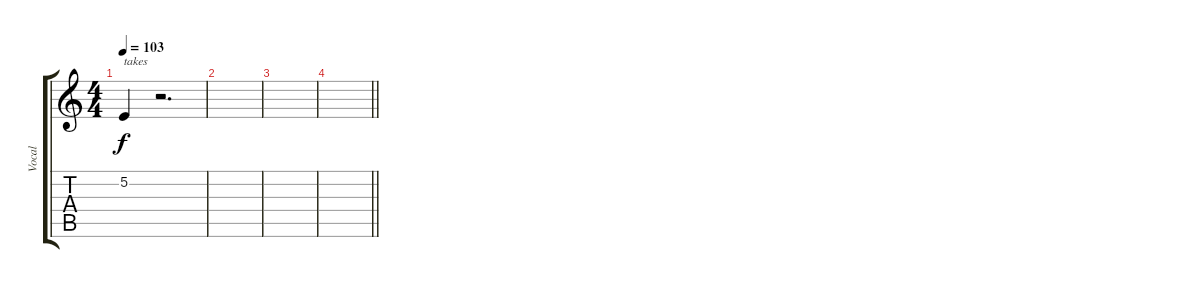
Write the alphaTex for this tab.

\track ("Vocal" "Vocal") {instrument stringensemble1}
\staff {score tabs}
\tuning (E4 B3 G3 D3 A2 E2) {hide}
\ts (4 4)
\tempo 103
\clef g2
\ks c
5.2.4{txt "takes" dy f} r.2{d} |
|
|
\barLineRight lightlight
